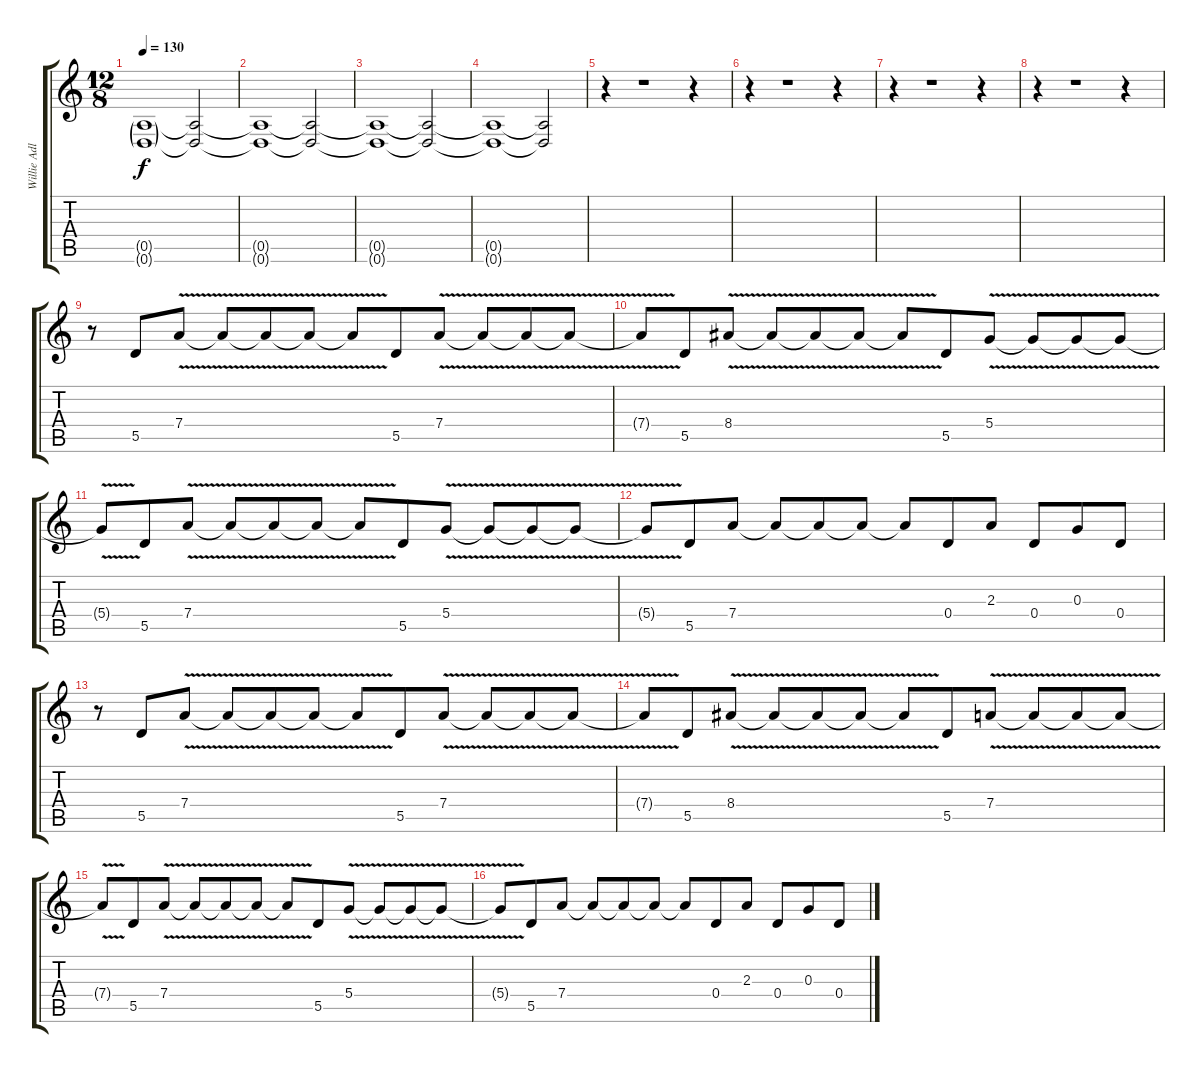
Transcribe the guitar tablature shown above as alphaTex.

\track ("Willie Adler - Rhythm   " "Willie Adl") {instrument distortionguitar}
\staff {score tabs}
\tuning (E4 B3 G3 D3 A2 D2) {hide}
\ts (12 8)
\tempo 130
\clef g2
\ks c
(0.5{g} 0.6{g}).1{dy f volume 4 balance 8 instrument distortionguitar} (0.5{t} 0.6{t}).2{volume 3 balance 15} |
(0.5{t} 0.6{t}).1{volume 5 balance 15} (0.5{t} 0.6{t}).2{volume 2 balance 15} |
(0.5{t} 0.6{t}).1{volume 3 balance 8} (0.5{t} 0.6{t}).2 |
(0.5{t} 0.6{t}).1 (0.5{t} 0.6{t}).2 |
r.4{volume 1 balance 0} r.1 r.4 |
r.4 r.1 r.4 |
r.4 r.1 r.4 |
r.4 r.1 r.4 |
r.8 5.5.8 7.4{v}.8 7.4{v t}.8 7.4{v t}.8 7.4{v t}.8 7.4{v t}.8 5.5.8 7.4{v}.8 7.4{v t}.8 7.4{v t}.8 7.4{v t}.8 |
7.4{v t}.8 5.5.8 8.4{v}.8 8.4{v t}.8 8.4{v t}.8 8.4{v t}.8 8.4{v t}.8 5.5.8 5.4{v}.8 5.4{v t}.8 5.4{v t}.8 5.4{v t}.8 |
5.4{v t}.8 5.5.8 7.4{v}.8 7.4{v t}.8 7.4{v t}.8 7.4{v t}.8 7.4{v t}.8 5.5.8 5.4{v}.8 5.4{v t}.8 5.4{v t}.8 5.4{v t}.8 |
5.4{v t}.8 5.5.8 7.4.8 7.4{t}.8 7.4{t}.8 7.4{t}.8 7.4{t}.8 0.4.8 2.3.8 0.4.8 0.3.8 0.4.8 |
r.8 5.5.8 7.4{v}.8 7.4{v t}.8 7.4{v t}.8 7.4{v t}.8 7.4{v t}.8 5.5.8 7.4{v}.8 7.4{v t}.8 7.4{v t}.8 7.4{v t}.8 |
7.4{v t}.8 5.5.8 8.4{v}.8 8.4{v t}.8 8.4{v t}.8 8.4{v t}.8 8.4{v t}.8 5.5.8 7.4{v}.8 7.4{v t}.8 7.4{v t}.8 7.4{v t}.8 |
7.4{v t}.8 5.5.8 7.4{v}.8 7.4{v t}.8 7.4{v t}.8 7.4{v t}.8 7.4{v t}.8 5.5.8 5.4{v}.8 5.4{v t}.8 5.4{v t}.8 5.4{v t}.8 |
5.4{v t}.8 5.5.8 7.4.8 7.4{t}.8 7.4{t}.8 7.4{t}.8 7.4{t}.8 0.4.8 2.3.8 0.4.8 0.3.8 0.4.8
